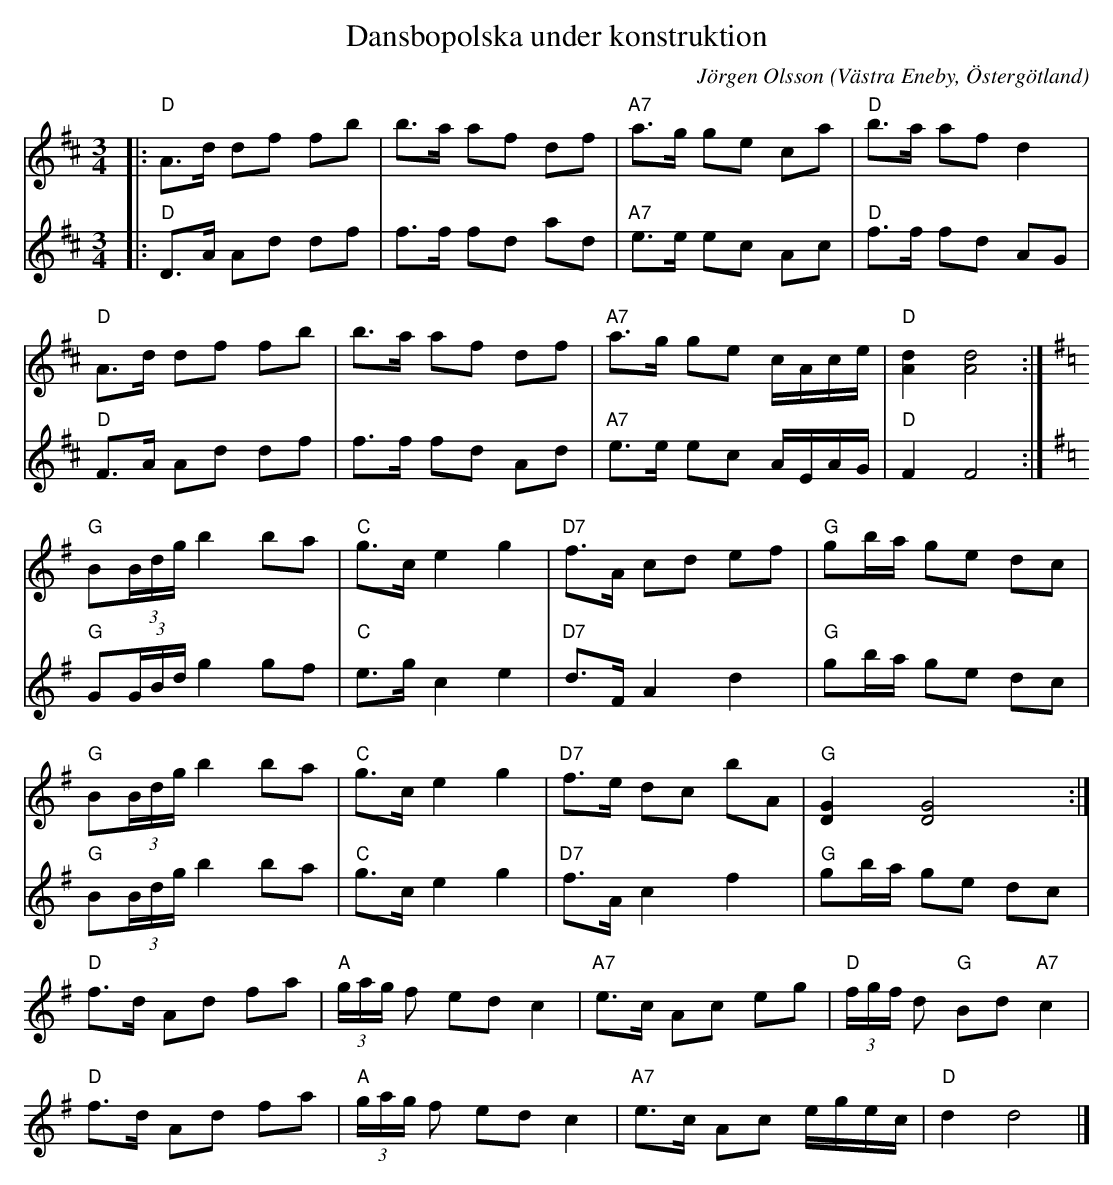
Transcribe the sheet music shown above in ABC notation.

X:1
T:Dansbopolska under konstruktion
C:Jörgen Olsson
O:Västra Eneby, Östergötland
M:3/4
L:1/8
K:D
V:1
|:"D"A>d df fb|b>a af df|"A7"a>g ge ca|"D"b>a af d2|
"D"A>d df fb|b>a af df|"A7"a>g ge c/A/c/e/|"D"[dA]2 [dA]4:|
[K:G]"G"B(3B/d/g/ b2 ba|"C"g>c e2 g2|"D7"f>A cd ef|"G" gb/a/ ge dc|
"G"B(3B/d/g/ b2 ba|"C"g>c e2 g2|"D7"f>e dc bA|"G" [GD]2 [GD]4:|
"D"f>d Ad fa|"A"(3g/a/g/ f ed c2|"A7"e>c Ac eg|"D"(3f/g/f/ d "G"Bd "A7"c2|
"D"f>d Ad fa|"A"(3g/a/g/ f ed c2|"A7"e>c Ac e/g/e/c/|"D"d2 d4 |]
V:2
|:"D"D>A Ad df|f>f fd ad|"A7"e>e ec Ac|"D"f>f fd AG|
"D"F>A Ad df|f>f fd Ad|"A7"e>e ec A/E/A/G/|"D"F2 F4:|
[K:G]"G"G(3G/B/d/ g2 gf|"C"e>g c2 e2|"D7"d>F A2 d2|"G" gb/a/ ge dc|
"G"B(3B/d/g/ b2 ba|"C"g>c e2 g2|"D7"f>A c2 f2|"G" gb/a/ ge dc|
